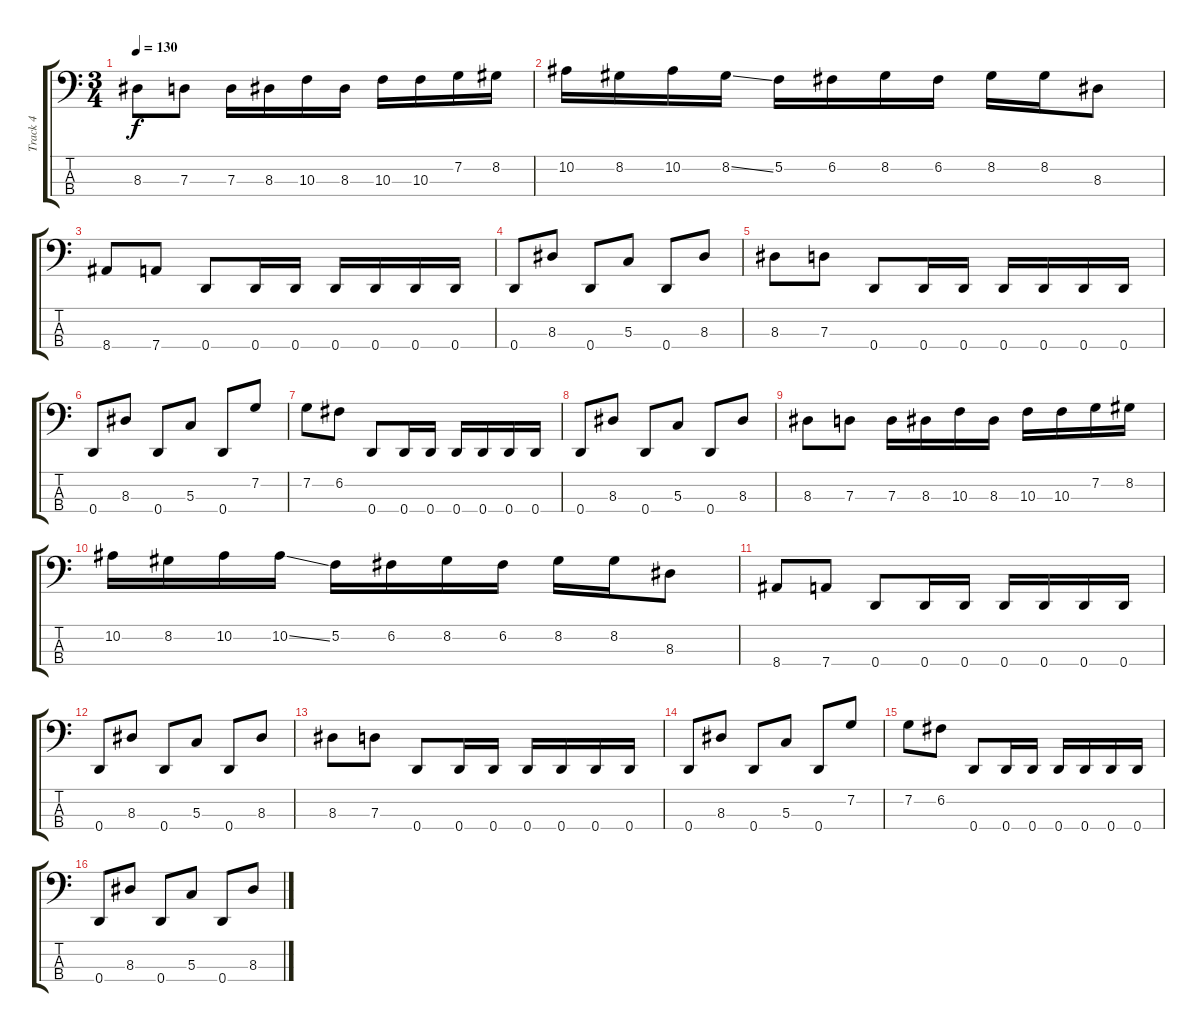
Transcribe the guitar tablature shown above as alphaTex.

\track ("Track 4" "Track 4") {instrument electricbassfinger}
\staff {score tabs}
\tuning (F2 C2 G1 D1) {hide}
\ts (3 4)
\tempo 130
\clef f4
\ks c
8.3.8{dy f} 7.3.8 7.3.16 8.3.16 10.3.16 8.3.16 10.3.16 10.3.16 7.2.16 8.2.16 |
10.2.16 8.2.16 10.2.16 8.2{ss}.16 5.2.16 6.2.16 8.2.16 6.2.16 8.2.16 8.2.16 8.3.8 |
8.4.8 7.4.8 0.4.8 0.4.16 0.4.16 0.4.16 0.4.16 0.4.16 0.4.16 |
0.4.8 8.3.8 0.4.8 5.3.8 0.4.8 8.3.8 |
8.3.8 7.3.8 0.4.8 0.4.16 0.4.16 0.4.16 0.4.16 0.4.16 0.4.16 |
0.4.8 8.3.8 0.4.8 5.3.8 0.4.8 7.2.8 |
7.2.8 6.2.8 0.4.8 0.4.16 0.4.16 0.4.16 0.4.16 0.4.16 0.4.16 |
0.4.8 8.3.8 0.4.8 5.3.8 0.4.8 8.3.8 |
8.3.8 7.3.8 7.3.16 8.3.16 10.3.16 8.3.16 10.3.16 10.3.16 7.2.16 8.2.16 |
10.2.16 8.2.16 10.2.16 10.2{ss}.16 5.2.16 6.2.16 8.2.16 6.2.16 8.2.16 8.2.16 8.3.8 |
8.4.8 7.4.8 0.4.8 0.4.16 0.4.16 0.4.16 0.4.16 0.4.16 0.4.16 |
0.4.8 8.3.8 0.4.8 5.3.8 0.4.8 8.3.8 |
8.3.8 7.3.8 0.4.8 0.4.16 0.4.16 0.4.16 0.4.16 0.4.16 0.4.16 |
0.4.8 8.3.8 0.4.8 5.3.8 0.4.8 7.2.8 |
7.2.8 6.2.8 0.4.8 0.4.16 0.4.16 0.4.16 0.4.16 0.4.16 0.4.16 |
0.4.8 8.3.8 0.4.8 5.3.8 0.4.8 8.3.8
